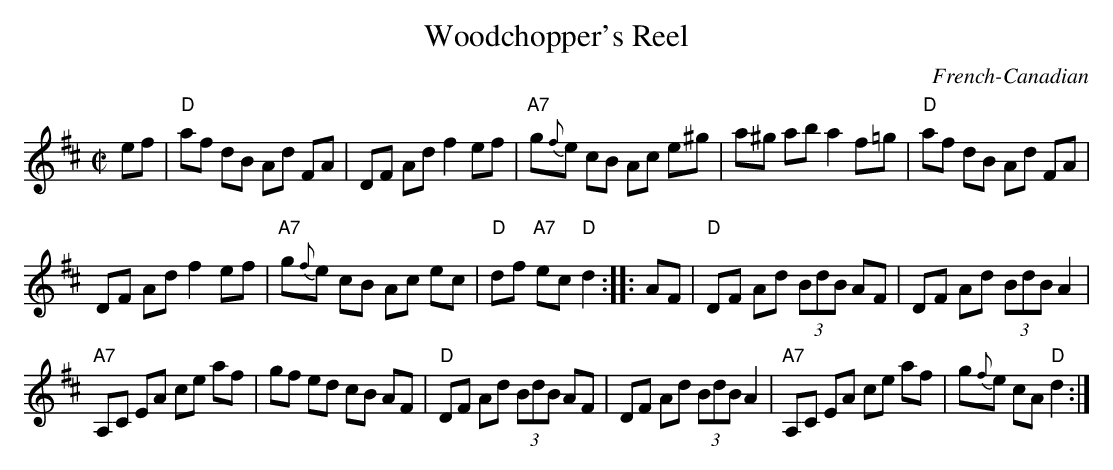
X:1
T: Woodchopper's Reel
O: French-Canadian
M: C|
L: 1/8
K: D
ef |\
"D"af dB Ad FA | DF Ad f2 ef | "A7"g{f}e cB Ac e^g | a^g ab a2 f=g | "D"af dB Ad FA |
DF Ad f2 ef | "A7"g{f}e cB Ac ec | "D"df "A7"ec "D"d2 :: AF | "D"DF Ad (3BdB AF | DF Ad (3BdB A2 |
"A7"A,C EA ce af | gf ed cB AF | "D"DF Ad (3BdB AF | DF Ad (3BdB A2 | "A7"A,C EA ce af | g{f}e cA "D"d2 :|
